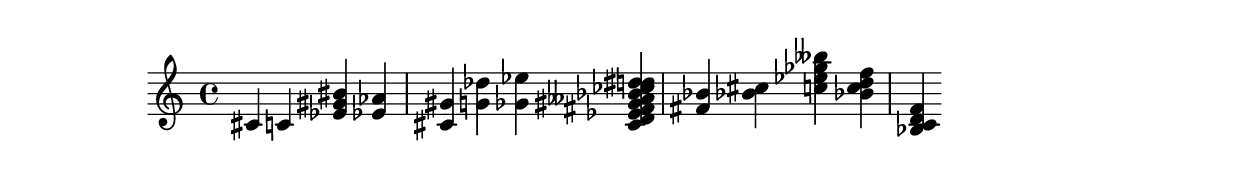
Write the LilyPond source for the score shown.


\version "1.9.8"

\header {

    texidoc ="Accidentals are placed as closely as possible.
Accidentals in corresponding octaves are aligned.
The top accidental should be nearest to the chord. The
flats in a sixth should be staggered.  "
    
}


\score { \notes \context Voice \relative c' {
    cis4
    c4
 \transpose c c' {    
  <bis es gis>4
  <es! as!>
  <gis! cis!>
  <g! des'>
  <ges! es'!>
}    
    <cis d es fis gis ases bes ces d dis >4
    <bes'! fis!>     
    <bes! cis!>
    <c! es ges beses>
    <bes! c d f >    
    <bes,! c d f >
}
\paper { raggedright = ##t}
     }


